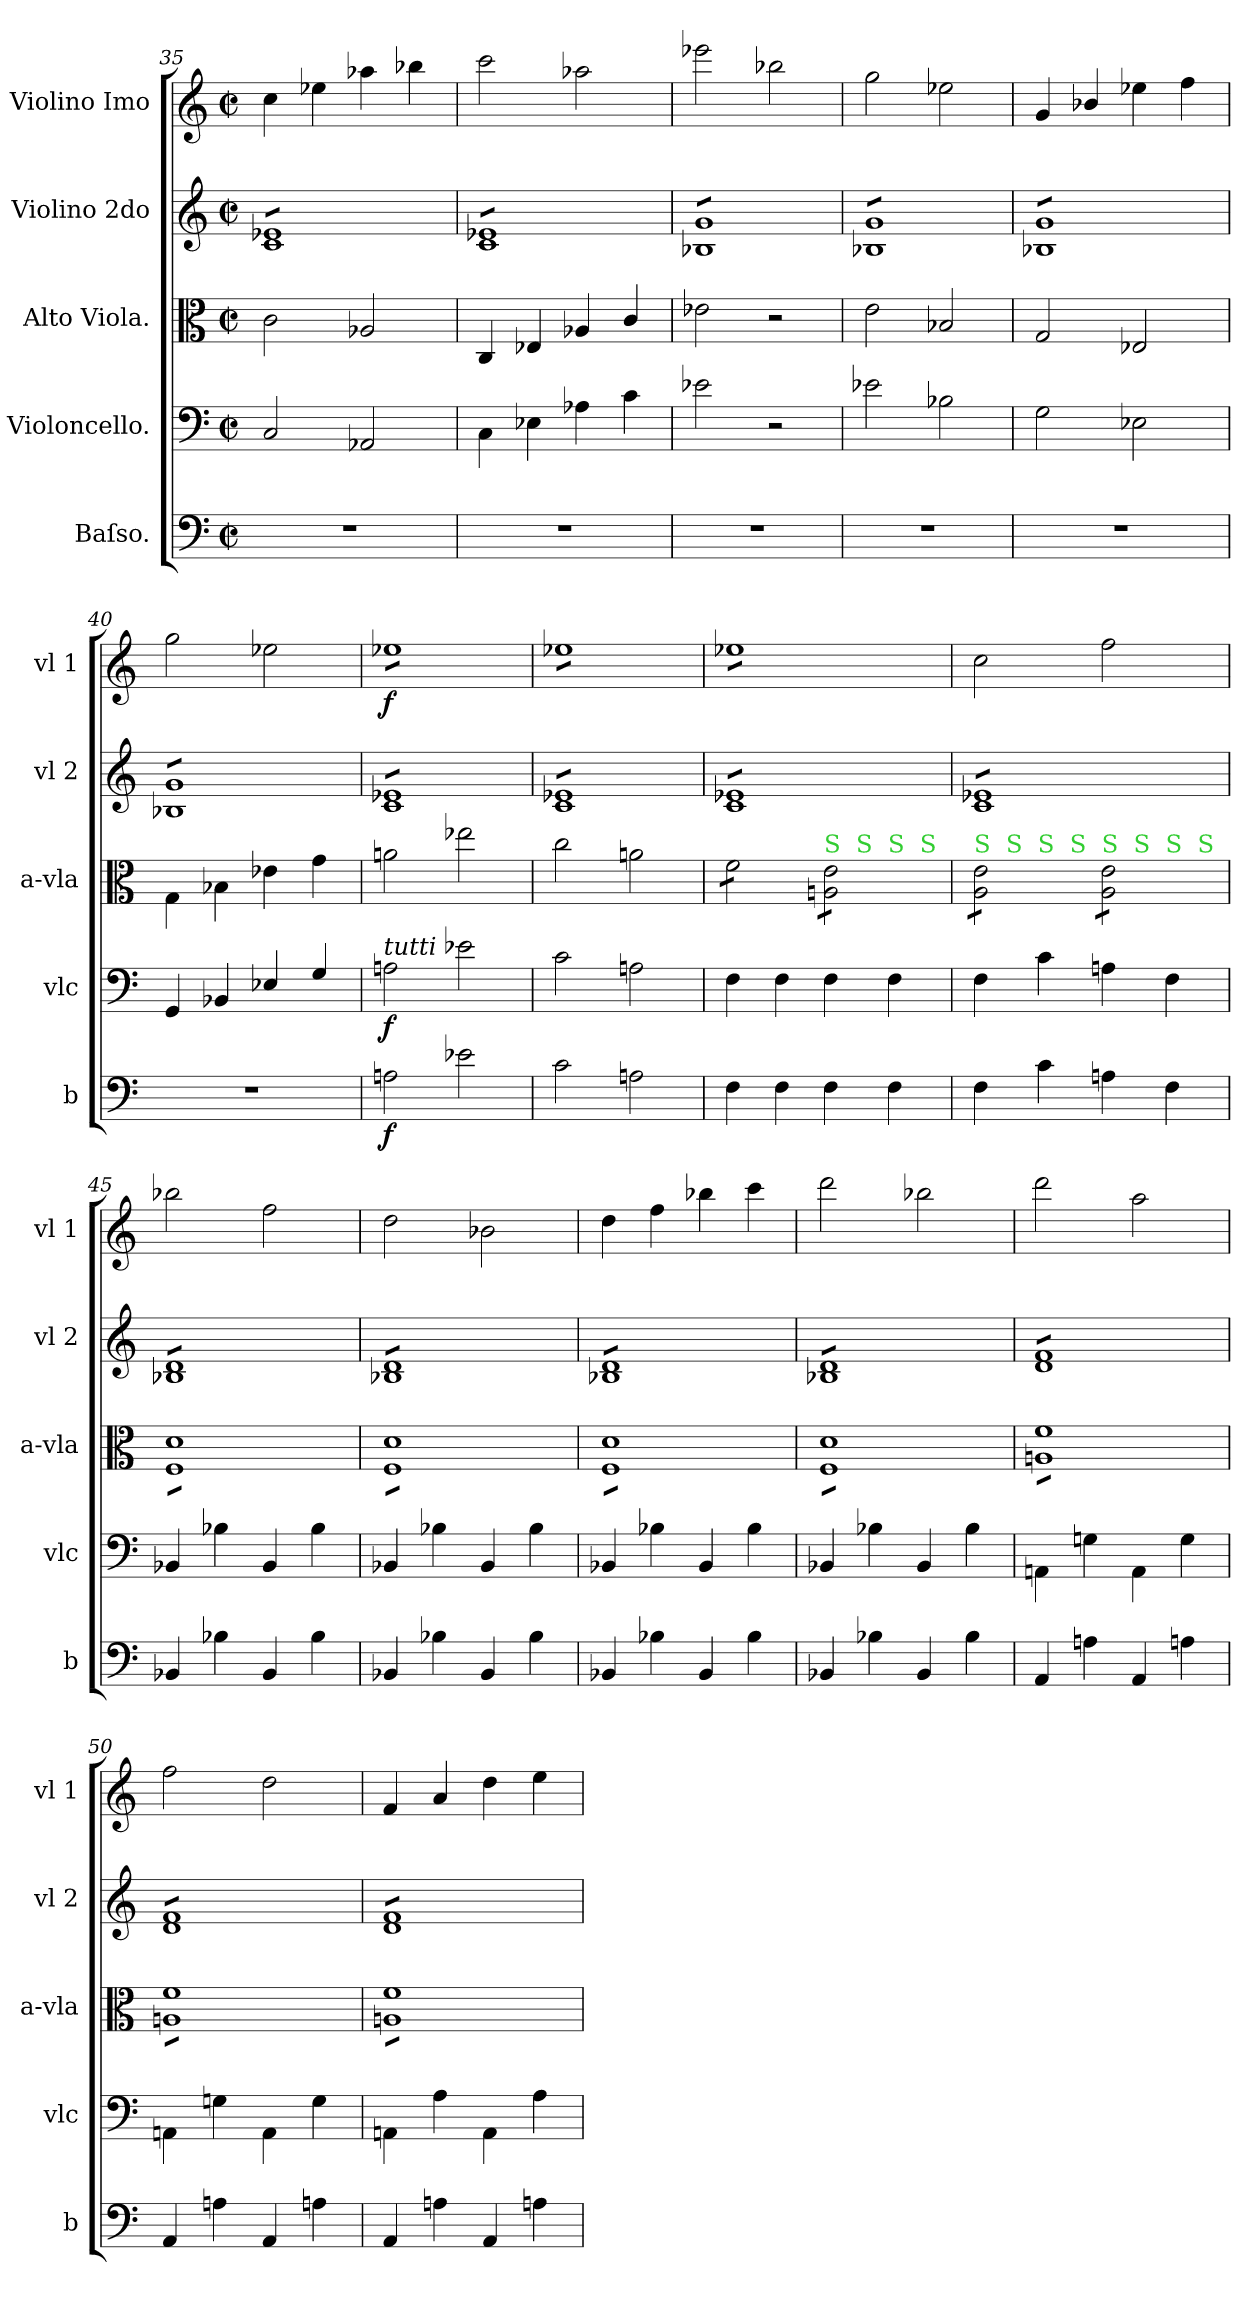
**kern	**dynam	**kern	**dynam	**kern	**kern	**kern	**dynam
*part5	*part5	*part4	*part4	*part3	*part2	*part1	*part1
*staff5	*staff5	*staff4	*staff4	*staff3	*staff2	*staff1	*staff1
*I"Baſso.	*	*I"Violoncello.	*	*I"Alto Viola.	*I"Violino 2do	*I"Violino Imo	*
*I'b	*	*I'vlc	*	*I'a-vla	*I'vl 2	*I'vl 1	*
*clefF4	*	*clefF4	*	*clefC3	*clefG2	*clefG2	*
*ITrd8c12	*	*	*	*	*	*	*
*k[]	*	*k[]	*	*k[]	*k[]	*k[]	*
*C:	*	*C:	*	*C:	*C:	*C:	*
*M4/4	*	*M4/4	*	*M4/4	*M4/4	*M4/4	*
*met(c|)	*	*met(c|)	*	*met(c|)	*met(c|)	*met(c|)	*
=35	=35	=35	=35	=35	=35	=35	=35
*	*	*	*	*	*tremolo	*	*
1r	.	2C/	.	2c\	8c/ 8e-X/L	4cc\	.
.	.	.	.	.	8c/ 8e-X/	.	.
.	.	.	.	.	8c/ 8e-X/	4ee-X\	.
.	.	.	.	.	8c/ 8e-X/	.	.
.	.	2AA-X/	.	2A-X/	8c/ 8e-X/	4aa-X\	.
.	.	.	.	.	8c/ 8e-X/	.	.
.	.	.	.	.	8c/ 8e-X/	4bb-X\	.
.	.	.	.	.	8c/ 8e-X/J	.	.
=36	=36	=36	=36	=36	=36	=36	=36
1r	.	4C\	.	4C/	8c/ 8e-X/L	2ccc\	.
.	.	.	.	.	8c/ 8e-X/	.	.
.	.	4E-X\	.	4E-X/	8c/ 8e-X/	.	.
.	.	.	.	.	8c/ 8e-X/	.	.
.	.	4A-X\	.	4A-X/	8c/ 8e-X/	2aa-X\	.
.	.	.	.	.	8c/ 8e-X/	.	.
.	.	4c\	.	4c/	8c/ 8e-X/	.	.
.	.	.	.	.	8c/ 8e-X/J	.	.
=37	=37	=37	=37	=37	=37	=37	=37
1r	.	2e-X\	.	2e-X\	8B-X/ 8g/L	2eee-X\	.
.	.	.	.	.	8B-X/ 8g/	.	.
.	.	.	.	.	8B-X/ 8g/	.	.
.	.	.	.	.	8B-X/ 8g/	.	.
.	.	2r	.	2r	8B-X/ 8g/	2bb-X\	.
.	.	.	.	.	8B-X/ 8g/	.	.
.	.	.	.	.	8B-X/ 8g/	.	.
.	.	.	.	.	8B-X/ 8g/J	.	.
=38	=38	=38	=38	=38	=38	=38	=38
1r	.	2e-X\	.	2e\	8B-X/ 8g/L	2gg\	.
.	.	.	.	.	8B-X/ 8g/	.	.
.	.	.	.	.	8B-X/ 8g/	.	.
.	.	.	.	.	8B-X/ 8g/	.	.
.	.	2B-X\	.	2B-X/	8B-X/ 8g/	2ee-X\	.
.	.	.	.	.	8B-X/ 8g/	.	.
.	.	.	.	.	8B-X/ 8g/	.	.
.	.	.	.	.	8B-X/ 8g/J	.	.
=39	=39	=39	=39	=39	=39	=39	=39
1r	.	2G\	.	2G/	8B-X/ 8g/L	4g/	.
.	.	.	.	.	8B-X/ 8g/	.	.
.	.	.	.	.	8B-X/ 8g/	4b-X/	.
.	.	.	.	.	8B-X/ 8g/	.	.
.	.	2E-X\	.	2E-X/	8B-X/ 8g/	4ee-X\	.
.	.	.	.	.	8B-X/ 8g/	.	.
.	.	.	.	.	8B-X/ 8g/	4ff\	.
.	.	.	.	.	8B-X/ 8g/J	.	.
=40	=40	=40	=40	=40	=40	=40	=40
1r	.	4GG/	.	4G\	8B-X/ 8g/L	2gg\	.
.	.	.	.	.	8B-X/ 8g/	.	.
.	.	4BB-X/	.	4B-X\	8B-X/ 8g/	.	.
.	.	.	.	.	8B-X/ 8g/	.	.
.	.	4E-X/	.	4e-X\	8B-X/ 8g/	2ee-X\	.
.	.	.	.	.	8B-X/ 8g/	.	.
.	.	4G/	.	4g\	8B-X/ 8g/	.	.
.	.	.	.	.	8B-X/ 8g/J	.	.
=41	=41	=41	=41	=41	=41	=41	=41
!	!	!LO:TX:a:i:t=tutti	!	!	!	!	!
!	!LO:DY:b	!	!LO:DY:b	!	!	!	!LO:DY:b
*	*	*	*	*	*	*tremolo	*
2AAn\	f	2An\	f	2an\	8c/ 8e-X/L	8ee-X\L	f
.	.	.	.	.	8c/ 8e-X/	8ee-X\	.
.	.	.	.	.	8c/ 8e-X/	8ee-X\	.
.	.	.	.	.	8c/ 8e-X/	8ee-X\	.
2E-X\	.	2e-X\	.	2ee-X\	8c/ 8e-X/	8ee-X\	.
.	.	.	.	.	8c/ 8e-X/	8ee-X\	.
.	.	.	.	.	8c/ 8e-X/	8ee-X\	.
.	.	.	.	.	8c/ 8e-X/J	8ee-X\J	.
=42	=42	=42	=42	=42	=42	=42	=42
2C\	.	2c\	.	2cc\	8c/ 8e-X/L	8ee-X\L	.
.	.	.	.	.	8c/ 8e-X/	8ee-X\	.
.	.	.	.	.	8c/ 8e-X/	8ee-X\	.
.	.	.	.	.	8c/ 8e-X/	8ee-X\	.
2AAn\	.	2An\	.	2an\	8c/ 8e-X/	8ee-X\	.
.	.	.	.	.	8c/ 8e-X/	8ee-X\	.
.	.	.	.	.	8c/ 8e-X/	8ee-X\	.
.	.	.	.	.	8c/ 8e-X/J	8ee-X\J	.
=43	=43	=43	=43	=43	=43	=43	=43
*	*	*	*	*^	*	*	*
*	*	*	*	*	*^	*	*	*
*	*	*	*	*	*	*^	*	*	*
*	*	*	*	*tremolo	*	*	*	*	*	*
4FF\	.	4F\	.	8f\L	2ryy	2.ryy	2..ryy	8c/ 8e-X/L	8ee-X\L	.
.	.	.	.	8f\	.	.	.	8c/ 8e-X/	8ee-X\	.
4FF\	.	4F\	.	8f\	.	.	.	8c/ 8e-X/	8ee-X\	.
.	.	.	.	8f\J	.	.	.	8c/ 8e-X/	8ee-X\	.
!	!	!	!	!LO:TX:a:color=limegreen:t=S	!	!	!	!	!	!
4FF\	.	4F\	.	8An\ 8e\L	8ryy	.	.	8c/ 8e-X/	8ee-X\	.
!	!	!	!	!	!LO:TX:a:color=limegreen:t=S	!	!	!	!	!
.	.	.	.	8An\ 8e\	4.ryy	.	.	8c/ 8e-X/	8ee-X\	.
!	!	!	!	!	!	!LO:TX:a:color=limegreen:t=S	!	!	!	!
4FF\	.	4F\	.	8An\ 8e\	.	4ryy	.	8c/ 8e-X/	8ee-X\	.
!	!	!	!	!	!	!	!LO:TX:a:color=limegreen:t=S	!	!	!
.	.	.	.	8An\ 8e\J	.	.	8ryy	8c/ 8e-X/J	8ee-X\J	.
*	*	*	*	*	*	*	*	*	*Xtremolo	*
=44	=44	=44	=44	=44	=44	=44	=44	=44	=44	=44
!	!	!	!	!LO:TX:a:color=limegreen:t=S	!	!	!	!	!	!
*	*	*	*	*	*	*^	*^	*	*	*
*	*	*	*	*	*	*	*	*	*	*	*	*
4FF\	.	4F\	.	8A\ 8e\L	8ryy	4ryy	4.ryy	2ryy	2.ryy	8c/ 8e-X/L	2cc\	.
!	!	!	!	!	!LO:TX:a:color=limegreen:t=S	!	!	!	!	!	!	!
.	.	.	.	8A\ 8e\	2..ryy	.	.	.	.	8c/ 8e-X/	.	.
!	!	!	!	!	!	!LO:TX:a:color=limegreen:t=S	!	!	!	!	!	!
4C\	.	4c\	.	8A\ 8e\	.	2.ryy	.	.	.	8c/ 8e-X/	.	.
!	!	!	!	!	!	!	!LO:TX:a:color=limegreen:t=S	!	!	!	!	!
.	.	.	.	8A\ 8e\J	.	.	2ryy	.	.	8c/ 8e-X/	.	.
!	!	!	!	!LO:TX:a:color=limegreen:t=S	!	!	!	!	!	!	!	!
4AAn\	.	4An\	.	8A\ 8e\L	.	.	.	8ryy	.	8c/ 8e-X/	2ff\	.
!	!	!	!	!	!	!	!	!LO:TX:a:color=limegreen:t=S	!	!	!	!
.	.	.	.	8A\ 8e\	.	.	.	4.ryy	.	8c/ 8e-X/	.	.
!	!	!	!	!	!	!	!	!	!LO:TX:a:color=limegreen:t=S	!	!	!
4FF\	.	4F\	.	8A\ 8e\	.	.	.	.	4ryy	8c/ 8e-X/	.	.
!	!	!	!	!	!	!	!LO:TX:a:color=limegreen:t=S	!	!	!	!	!
.	.	.	.	8A\ 8e\J	.	.	8ryy	.	.	8c/ 8e-X/J	.	.
*	*	*	*	*v	*v	*v	*v	*v	*v	*	*	*
=45	=45	=45	=45	=45	=45	=45	=45
4BBB-X/	.	4BB-X/	.	8F\ 8d\L	8B-X/ 8d/L	2bb-X\	.
.	.	.	.	8F\ 8d\	8B-X/ 8d/	.	.
4BB-X\	.	4B-X\	.	8F\ 8d\	8B-X/ 8d/	.	.
.	.	.	.	8F\ 8d\	8B-X/ 8d/	.	.
4BBB-/	.	4BB-/	.	8F\ 8d\	8B-X/ 8d/	2ff\	.
.	.	.	.	8F\ 8d\	8B-X/ 8d/	.	.
4BB-\	.	4B-\	.	8F\ 8d\	8B-X/ 8d/	.	.
.	.	.	.	8F\ 8d\J	8B-X/ 8d/J	.	.
=46	=46	=46	=46	=46	=46	=46	=46
4BBB-X/	.	4BB-X/	.	8F\ 8d\L	8B-X/ 8d/L	2dd\	.
.	.	.	.	8F\ 8d\	8B-X/ 8d/	.	.
4BB-X\	.	4B-X\	.	8F\ 8d\	8B-X/ 8d/	.	.
.	.	.	.	8F\ 8d\	8B-X/ 8d/	.	.
4BBB-/	.	4BB-/	.	8F\ 8d\	8B-X/ 8d/	2b-X\	.
.	.	.	.	8F\ 8d\	8B-X/ 8d/	.	.
4BB-\	.	4B-\	.	8F\ 8d\	8B-X/ 8d/	.	.
.	.	.	.	8F\ 8d\J	8B-X/ 8d/J	.	.
=47	=47	=47	=47	=47	=47	=47	=47
4BBB-X/	.	4BB-X/	.	8F\ 8d\L	8B-X/ 8d/L	4dd\	.
.	.	.	.	8F\ 8d\	8B-X/ 8d/	.	.
4BB-X\	.	4B-X\	.	8F\ 8d\	8B-X/ 8d/	4ff\	.
.	.	.	.	8F\ 8d\	8B-X/ 8d/	.	.
4BBB-/	.	4BB-/	.	8F\ 8d\	8B-X/ 8d/	4bb-X\	.
.	.	.	.	8F\ 8d\	8B-X/ 8d/	.	.
4BB-\	.	4B-\	.	8F\ 8d\	8B-X/ 8d/	4ccc\	.
.	.	.	.	8F\ 8d\J	8B-X/ 8d/J	.	.
=48	=48	=48	=48	=48	=48	=48	=48
4BBB-X/	.	4BB-X/	.	8F\ 8d\L	8B-X/ 8d/L	2ddd\	.
.	.	.	.	8F\ 8d\	8B-X/ 8d/	.	.
4BB-X\	.	4B-X\	.	8F\ 8d\	8B-X/ 8d/	.	.
.	.	.	.	8F\ 8d\	8B-X/ 8d/	.	.
4BBB-/	.	4BB-/	.	8F\ 8d\	8B-X/ 8d/	2bb-X\	.
.	.	.	.	8F\ 8d\	8B-X/ 8d/	.	.
4BB-\	.	4B-\	.	8F\ 8d\	8B-X/ 8d/	.	.
.	.	.	.	8F\ 8d\J	8B-X/ 8d/J	.	.
=49	=49	=49	=49	=49	=49	=49	=49
4AAA/	.	4AAn\	.	8An\ 8f\L	8d/ 8f/L	2ddd\	.
.	.	.	.	8An\ 8f\	8d/ 8f/	.	.
4AAn\	.	4Gn\	.	8An\ 8f\	8d/ 8f/	.	.
.	.	.	.	8An\ 8f\	8d/ 8f/	.	.
4AAA/	.	4AA\	.	8An\ 8f\	8d/ 8f/	2aa\	.
.	.	.	.	8An\ 8f\	8d/ 8f/	.	.
4AAn\	.	4G\	.	8An\ 8f\	8d/ 8f/	.	.
.	.	.	.	8An\ 8f\J	8d/ 8f/J	.	.
=50	=50	=50	=50	=50	=50	=50	=50
4AAA/	.	4AAn\	.	8An\ 8f\L	8d/ 8f/L	2ff\	.
.	.	.	.	8An\ 8f\	8d/ 8f/	.	.
4AAn\	.	4Gn\	.	8An\ 8f\	8d/ 8f/	.	.
.	.	.	.	8An\ 8f\	8d/ 8f/	.	.
4AAA/	.	4AA\	.	8An\ 8f\	8d/ 8f/	2dd\	.
.	.	.	.	8An\ 8f\	8d/ 8f/	.	.
4AAn\	.	4G\	.	8An\ 8f\	8d/ 8f/	.	.
.	.	.	.	8An\ 8f\J	8d/ 8f/J	.	.
=51	=51	=51	=51	=51	=51	=51	=51
4AAA/	.	4AAn\	.	8An\ 8f\L	8d/ 8f/L	4f/	.
.	.	.	.	8An\ 8f\	8d/ 8f/	.	.
4AAn\	.	4A\	.	8An\ 8f\	8d/ 8f/	4a/	.
.	.	.	.	8An\ 8f\	8d/ 8f/	.	.
4AAA/	.	4AA\	.	8An\ 8f\	8d/ 8f/	4dd\	.
.	.	.	.	8An\ 8f\	8d/ 8f/	.	.
4AAn\	.	4A\	.	8An\ 8f\	8d/ 8f/	4ee\	.
.	.	.	.	8An\ 8f\J	8d/ 8f/J	.	.
*	*	*	*	*	*Xtremolo	*	*
*	*	*	*	*Xtremolo	*	*	*
=	=	=	=	=	=	=	=
*-	*-	*-	*-	*-	*-	*-	*-
